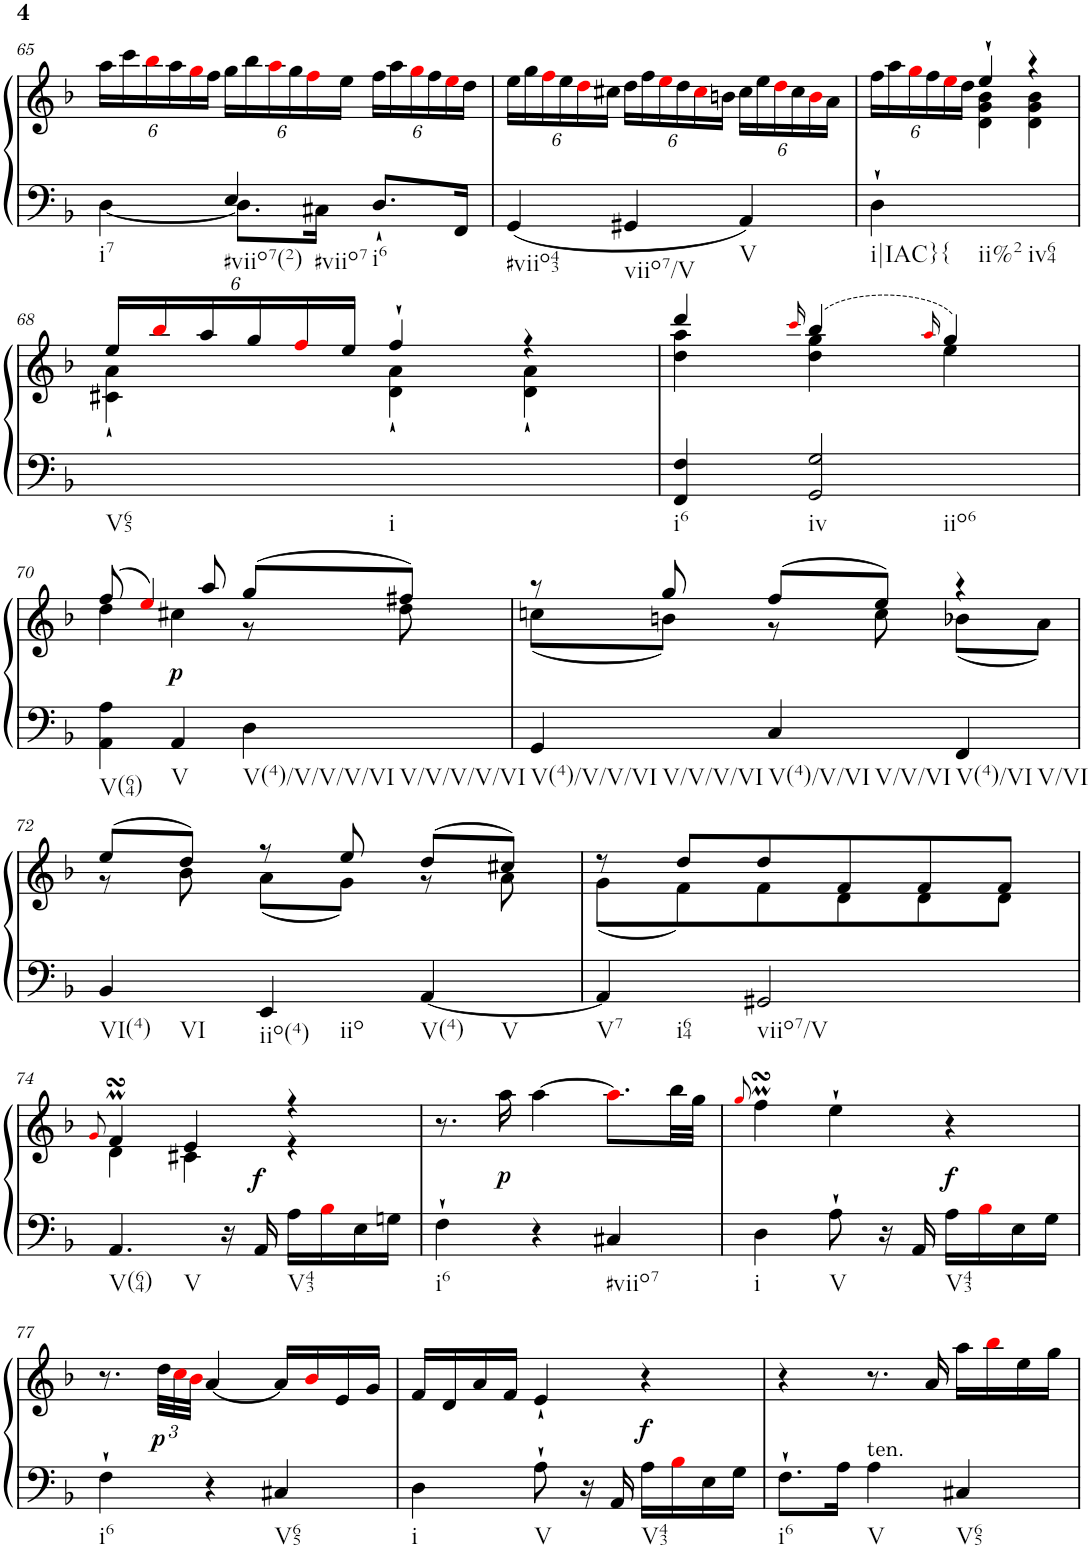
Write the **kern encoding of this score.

**kern	**kern	**dynam
*part1	*part1	*part1
*staff2	*staff1	*staff1/2
*I"Harpsichord	*	*
*I'Hch.	*	*
!!LO:PB:g=z
*clefF4	*clefG2	*
*k[b-]	*k[b-]	*
*M3/4	*M3/4	*
=65	=65	=65
*^	*	*
*	*	*Xbrackettup	*
[4D\	4ryy	24aa\LL	.
.	.	24ccc\	.
.	.	24bb-i\	.
.	.	24aa\	.
.	.	24ggi\	.
.	.	24ff\JJ	.
8.D\L]	4E/	24gg\LL	.
.	.	24bb-\	.
.	.	24aai\	.
.	.	24gg\	.
.	.	24ffi\	.
16C#X\Jk	.	.	.
.	.	24ee\JJ	.
8.D`/L	4ryy	24ff\LL	.
.	.	24aa\	.
.	.	24ggi\	.
.	.	24ff\	.
.	.	24eei\	.
16FF/Jk	.	.	.
.	.	24dd\JJ	.
*v	*v	*	*
=66	=66	=66
4GG/	24ee\LL	.
.	24gg\	.
.	24ffi\	.
.	24ee\	.
.	24ddi\	.
.	24cc#X\JJ	.
4GG#X/	24dd\LL	.
.	24ff\	.
.	24eei\	.
.	24dd\	.
.	24cc#i\	.
.	24bn\JJ	.
4AA/	24cc#\LL	.
.	24ee\	.
.	24ddi\	.
.	24cc#\	.
.	24bi\	.
.	24a\JJ	.
=67	=67	=67
*	*^	*
4D`\	24ff\LL	4ryy	.
.	24aa\	.	.
.	24ggi\	.	.
.	24ff\	.	.
.	24eei\	.	.
.	24dd\JJ	.	.
2ryy	4ee`/	4d\ 4g\ 4b-\	.
.	4r	4d\ 4g\ 4b-\	.
!!LO:LB:g=z	!!
=68	=68	=68	=68
2.ryy	24ee/LL	4c#X\` 4a\`	.
.	24bb-i/	.	.
.	24aa/	.	.
.	24gg/	.	.
.	24ffi/	.	.
.	24ee/JJ	.	.
.	4ff`/	4d\` 4a\`	.
.	4r	4d\` 4a\`	.
=69	=69	=69	=69
4FF/ 4F/	4ddd/	4dd\ 4aa\	.
.	16qccci/	.	.
2GG/ 2G/	(>4bb-/	4dd\ 4gg\	.
.	16qaai/	.	.
.	4gg/)	4ee\	.
!!LO:LB:g=z	!!
=70	=70	=70	=70
4AA\ 4A\	(>8ff/	4dd\	.
.	4eei/)	.	.
!	!	!	!LO:DY:b
4AA/	.	4cc#X\	p
.	8aa/	.	.
4D\	(>8gg/L	8r	.
.	8ff#X/J)	8dd\	.
=71	=71	=71	=71
4GG/	8r	(<8ccn\L	.
.	8gg/	8bn\J)	.
4C/	(>8ff/L	8r	.
.	8ee/J)	8cc\	.
4FF/	4r	(<8b-X\L	.
.	.	8a\J)	.
!!LO:LB:g=z	!!
=72	=72	=72	=72
4BB-/	(>8ee/L	8r	.
.	8dd/J)	8b-\	.
4EE/	8r	(<8a\L	.
.	8ee/	8g\J)	.
[4AA/	(>8dd/L	8r	.
.	8cc#X/J)	8a\	.
=73	=73	=73	=73
4AA/]	8r	(<8g\L	.
.	8dd/L	8f\)	.
2GG#X/	8dd/	8f\	.
.	8f/	8d\	.
.	8f/	8d\	.
.	8f/J	8d\J	.
!!LO:LB:g=z	!!
=74	=74	=74	=74
.	8qgi/	.	.
4.AA/	4fMsSSs/	4d\	.
.	4e/	4c#X\	.
16r	.	.	.
!	!	!	!LO:DY:a=2
16AA/	.	.	f
16A\LL	4r	4r	.
16B-i\	.	.	.
16E\	.	.	.
16Gn\JJ	.	.	.
*	*v	*v	*
=75	=75	=75
4F`\	8.r	.
!	!	!LO:DY:b
.	16aa\	p
4r	[4aa\	.
4C#X/	8.aai\L]	.
.	32bb-\LL	.
.	32gg\JJJ	.
=76	=76	=76
.	8qggi/	.
4D\	4ffMsSSs\	.
8A`\	4ee`\	.
16r	.	.
16AA/	.	.
!	!	!LO:DY:b
16A\LL	4r	f
16B-i\	.	.
16E\	.	.
16G\JJ	.	.
!!LO:LB:g=z
=77	=77	=77
4F`\	8.r	.
!	!	!LO:DY:b
.	48dd\LLL	p
.	48cci\	.
.	48b-i\JJJ	.
4r	[4a/	.
4C#X/	16a/LL]	.
.	16b-i/	.
.	16e/	.
.	16g/JJ	.
=78	=78	=78
4D\	16f/LL	.
.	16d/	.
.	16a/	.
.	16f/JJ	.
8A`\	4e`/	.
16r	.	.
16AA/	.	.
!	!	!LO:DY:b
16A\LL	4r	f
16B-i\	.	.
16E\	.	.
16G\JJ	.	.
=79	=79	=79
8.F`\L	4r	.
16A\Jk	.	.
!LO:TX:a:t=ten.	!	!
4A\	8.r	.
.	16a/	.
4C#X/	16aa\LL	.
.	16bb-i\	.
.	16ee\	.
.	16gg\JJ	.
=	=	=
*-	*-	*-
